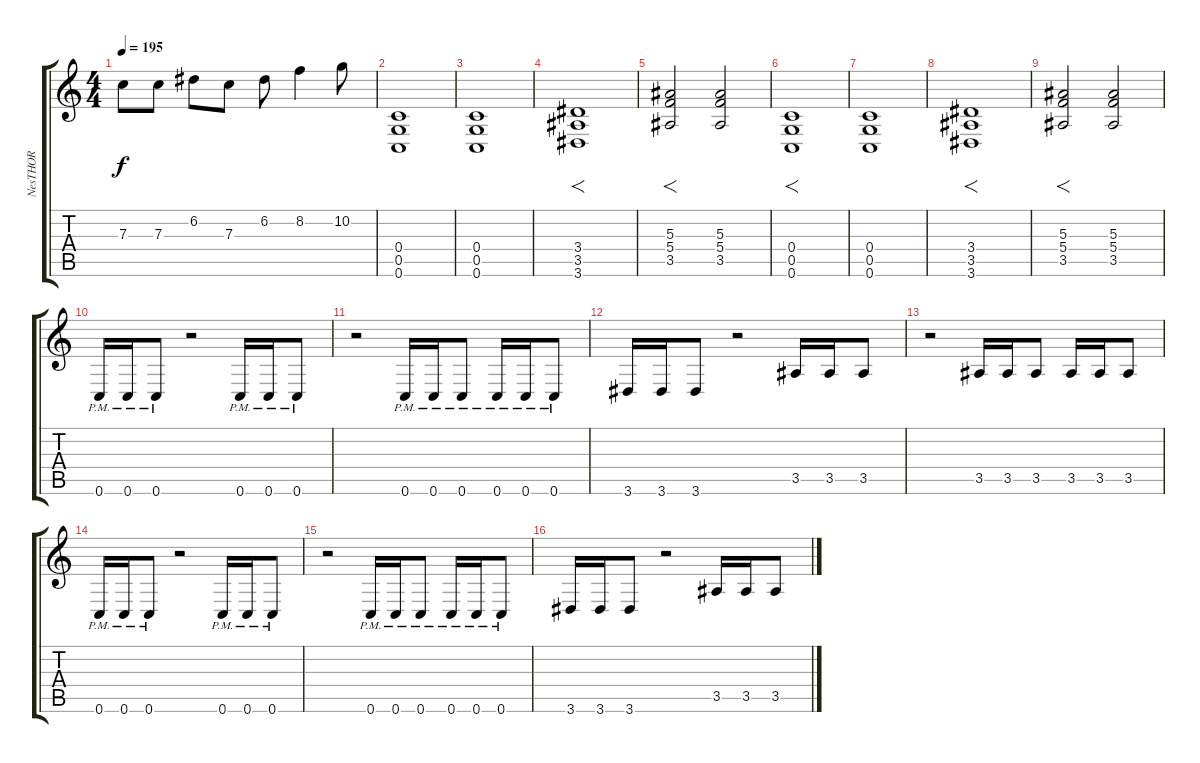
\track ("NesTHOR" "NesTHOR") {instrument distortionguitar}
\staff {score tabs}
\tuning (D4 A3 F3 C3 G2 C2) {hide}
\ts (4 4)
\tempo 195
\clef g2
\ks c
7.3{t}.8{dy f} 7.3.8 6.2.8 7.3.8 6.2.8 8.2.4 10.2.8 |
(0.4 0.5 0.6).1 |
(0.4 0.5 0.6).1 |
(3.4 3.5 3.6).1{f} |
(5.3 5.4 3.5).2{f} (5.3 5.4 3.5).2 |
(0.4 0.5 0.6).1{f} |
(0.4 0.5 0.6).1 |
(3.4 3.5 3.6).1{f} |
(5.3 5.4 3.5).2{f} (5.3 5.4 3.5).2 |
0.6{pm}.16 0.6{pm}.16 0.6{pm}.8 r.2 0.6{pm}.16 0.6{pm}.16 0.6{pm}.8 |
r.2 0.6{pm}.16 0.6{pm}.16 0.6{pm}.8 0.6{pm}.16 0.6{pm}.16 0.6{pm}.8 |
3.6.16 3.6.16 3.6.8 r.2 3.5.16 3.5.16 3.5.8 |
r.2 3.5.16 3.5.16 3.5.8 3.5.16 3.5.16 3.5.8 |
0.6{pm}.16 0.6{pm}.16 0.6{pm}.8 r.2 0.6{pm}.16 0.6{pm}.16 0.6{pm}.8 |
r.2 0.6{pm}.16 0.6{pm}.16 0.6{pm}.8 0.6{pm}.16 0.6{pm}.16 0.6{pm}.8 |
3.6.16 3.6.16 3.6.8 r.2 3.5.16 3.5.16 3.5.8
